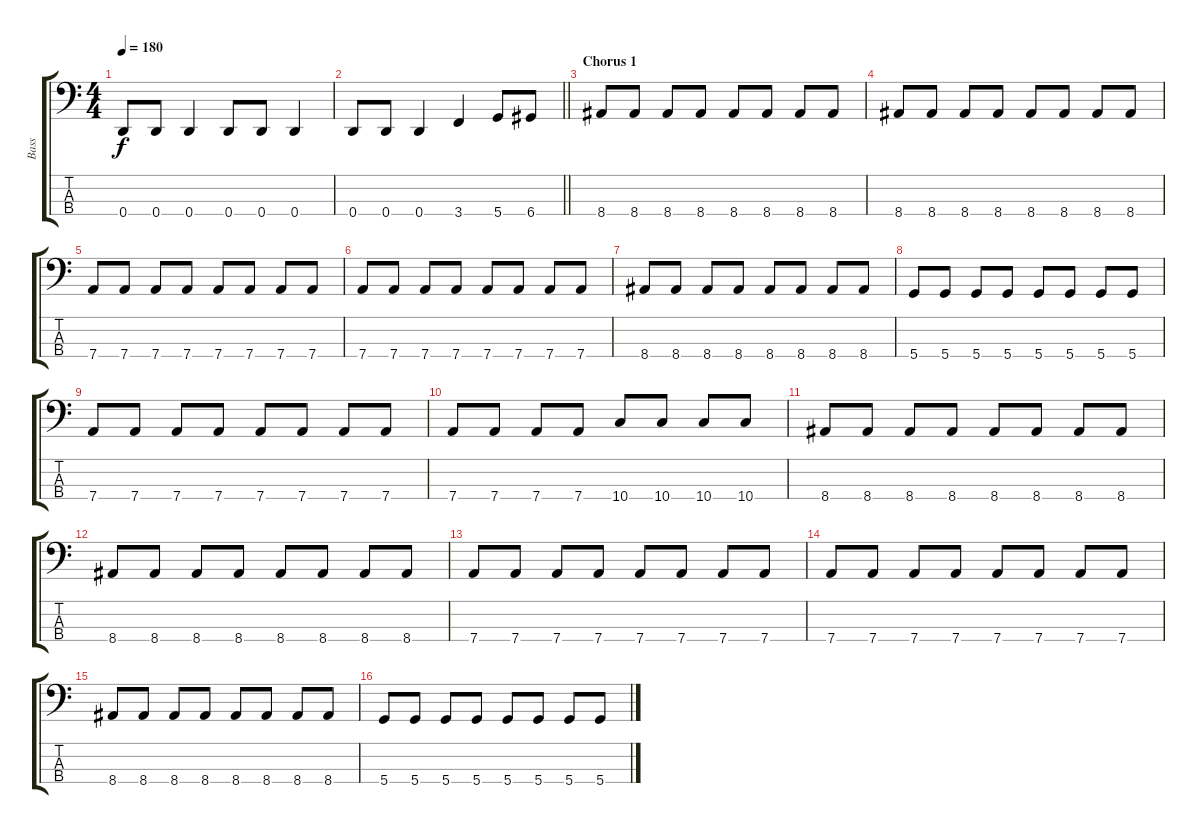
\track ("Bass" "Bass") {instrument electricbassfinger}
\staff {score tabs}
\tuning (G2 D2 A1 D1) {hide}
\ts (4 4)
\tempo 180
\clef f4
\ks c
0.4.8{dy f} 0.4.8 0.4.4 0.4.8 0.4.8 0.4.4 |
\barLineRight lightlight
0.4.8 0.4.8 0.4.4 3.4.4 5.4.8 6.4.8 |
\section ("" "Chorus 1")
8.4.8 8.4.8 8.4.8 8.4.8 8.4.8 8.4.8 8.4.8 8.4.8 |
8.4.8 8.4.8 8.4.8 8.4.8 8.4.8 8.4.8 8.4.8 8.4.8 |
7.4.8 7.4.8 7.4.8 7.4.8 7.4.8 7.4.8 7.4.8 7.4.8 |
7.4.8 7.4.8 7.4.8 7.4.8 7.4.8 7.4.8 7.4.8 7.4.8 |
8.4.8 8.4.8 8.4.8 8.4.8 8.4.8 8.4.8 8.4.8 8.4.8 |
5.4.8 5.4.8 5.4.8 5.4.8 5.4.8 5.4.8 5.4.8 5.4.8 |
7.4.8 7.4.8 7.4.8 7.4.8 7.4.8 7.4.8 7.4.8 7.4.8 |
7.4.8 7.4.8 7.4.8 7.4.8 10.4.8 10.4.8 10.4.8 10.4.8 |
8.4.8 8.4.8 8.4.8 8.4.8 8.4.8 8.4.8 8.4.8 8.4.8 |
8.4.8 8.4.8 8.4.8 8.4.8 8.4.8 8.4.8 8.4.8 8.4.8 |
7.4.8 7.4.8 7.4.8 7.4.8 7.4.8 7.4.8 7.4.8 7.4.8 |
7.4.8 7.4.8 7.4.8 7.4.8 7.4.8 7.4.8 7.4.8 7.4.8 |
8.4.8 8.4.8 8.4.8 8.4.8 8.4.8 8.4.8 8.4.8 8.4.8 |
5.4.8 5.4.8 5.4.8 5.4.8 5.4.8 5.4.8 5.4.8 5.4.8
